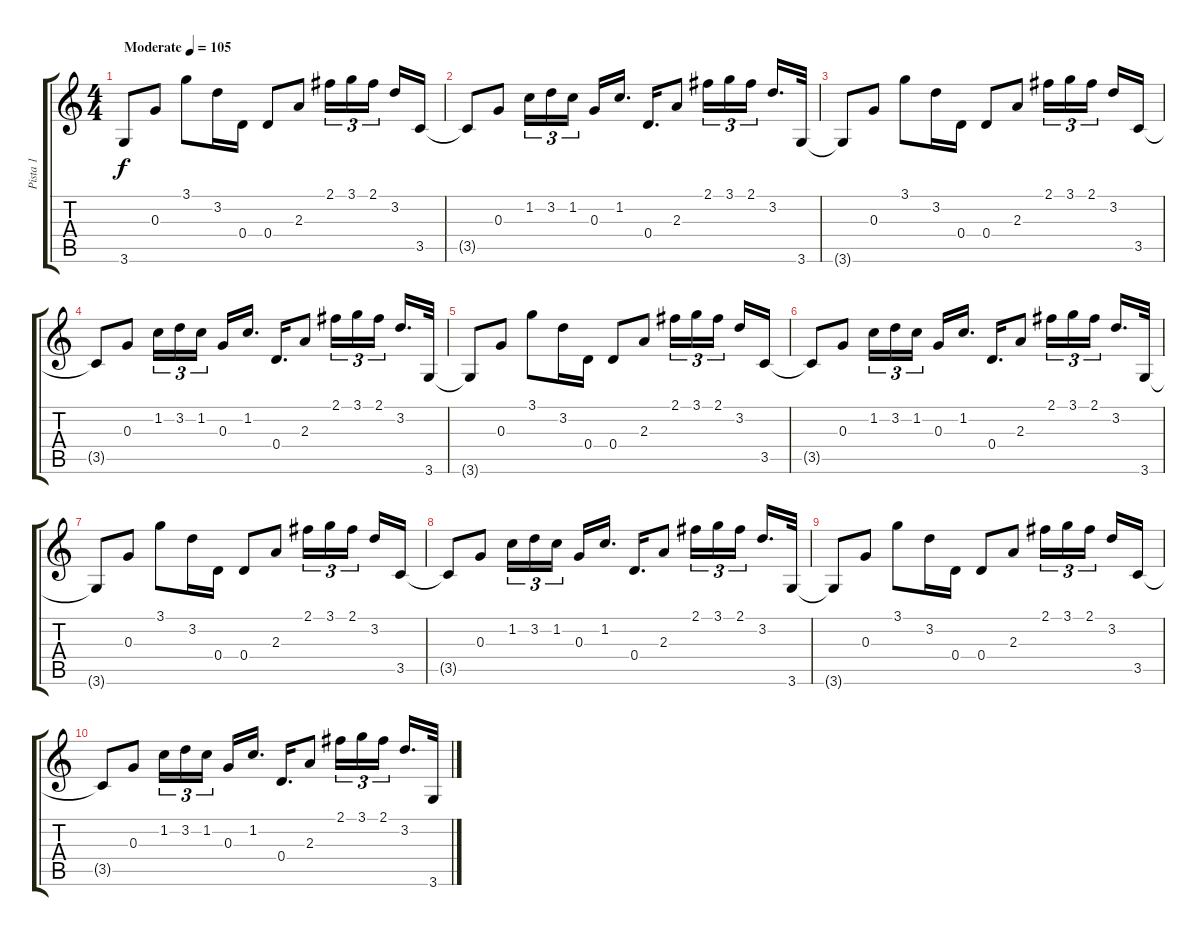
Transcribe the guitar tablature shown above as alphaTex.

\track ("Pista 1" "Pista 1") {instrument acousticguitarsteel}
\staff {score tabs}
\tuning (E4 B3 G3 D3 A2 E2) {hide}
\ts (4 4)
\tempo (105 "Moderate")
\clef g2
\ks c
3.6.8{dy f instrument acousticguitarsteel} 0.3.8 3.1.8 3.2.16 0.4.16 0.4.8 2.3.8 2.1.16{tu (3 2)} 3.1.16{tu (3 2)} 2.1.16{tu (3 2) beam splitsecondary} 3.2.16 3.5.16 |
3.5{t}.8 0.3.8 1.2.16{tu (3 2)} 3.2.16{tu (3 2)} 1.2.16{tu (3 2) beam splitsecondary} 0.3.16 1.2.16{d} 0.4.16{d} 2.3.8 2.1.16{tu (3 2)} 3.1.16{tu (3 2)} 2.1.16{tu (3 2) beam splitsecondary} 3.2.16{d} 3.6.32 |
3.6{t}.8 0.3.8 3.1.8 3.2.16 0.4.16 0.4.8 2.3.8 2.1.16{tu (3 2)} 3.1.16{tu (3 2)} 2.1.16{tu (3 2) beam splitsecondary} 3.2.16 3.5.16 |
3.5{t}.8 0.3.8 1.2.16{tu (3 2)} 3.2.16{tu (3 2)} 1.2.16{tu (3 2) beam splitsecondary} 0.3.16 1.2.16{d} 0.4.16{d} 2.3.8 2.1.16{tu (3 2)} 3.1.16{tu (3 2)} 2.1.16{tu (3 2) beam splitsecondary} 3.2.16{d} 3.6.32 |
3.6{t}.8 0.3.8 3.1.8 3.2.16 0.4.16 0.4.8 2.3.8 2.1.16{tu (3 2)} 3.1.16{tu (3 2)} 2.1.16{tu (3 2) beam splitsecondary} 3.2.16 3.5.16 |
3.5{t}.8 0.3.8 1.2.16{tu (3 2)} 3.2.16{tu (3 2)} 1.2.16{tu (3 2) beam splitsecondary} 0.3.16 1.2.16{d} 0.4.16{d} 2.3.8 2.1.16{tu (3 2)} 3.1.16{tu (3 2)} 2.1.16{tu (3 2) beam splitsecondary} 3.2.16{d} 3.6.32 |
3.6{t}.8 0.3.8 3.1.8 3.2.16 0.4.16 0.4.8 2.3.8 2.1.16{tu (3 2)} 3.1.16{tu (3 2)} 2.1.16{tu (3 2) beam splitsecondary} 3.2.16 3.5.16 |
3.5{t}.8 0.3.8 1.2.16{tu (3 2)} 3.2.16{tu (3 2)} 1.2.16{tu (3 2) beam splitsecondary} 0.3.16 1.2.16{d} 0.4.16{d} 2.3.8 2.1.16{tu (3 2)} 3.1.16{tu (3 2)} 2.1.16{tu (3 2) beam splitsecondary} 3.2.16{d} 3.6.32 |
3.6{t}.8 0.3.8 3.1.8 3.2.16 0.4.16 0.4.8 2.3.8 2.1.16{tu (3 2)} 3.1.16{tu (3 2)} 2.1.16{tu (3 2) beam splitsecondary} 3.2.16 3.5.16 |
3.5{t}.8 0.3.8 1.2.16{tu (3 2)} 3.2.16{tu (3 2)} 1.2.16{tu (3 2) beam splitsecondary} 0.3.16 1.2.16{d} 0.4.16{d} 2.3.8 2.1.16{tu (3 2)} 3.1.16{tu (3 2)} 2.1.16{tu (3 2) beam splitsecondary} 3.2.16{d} 3.6.32
